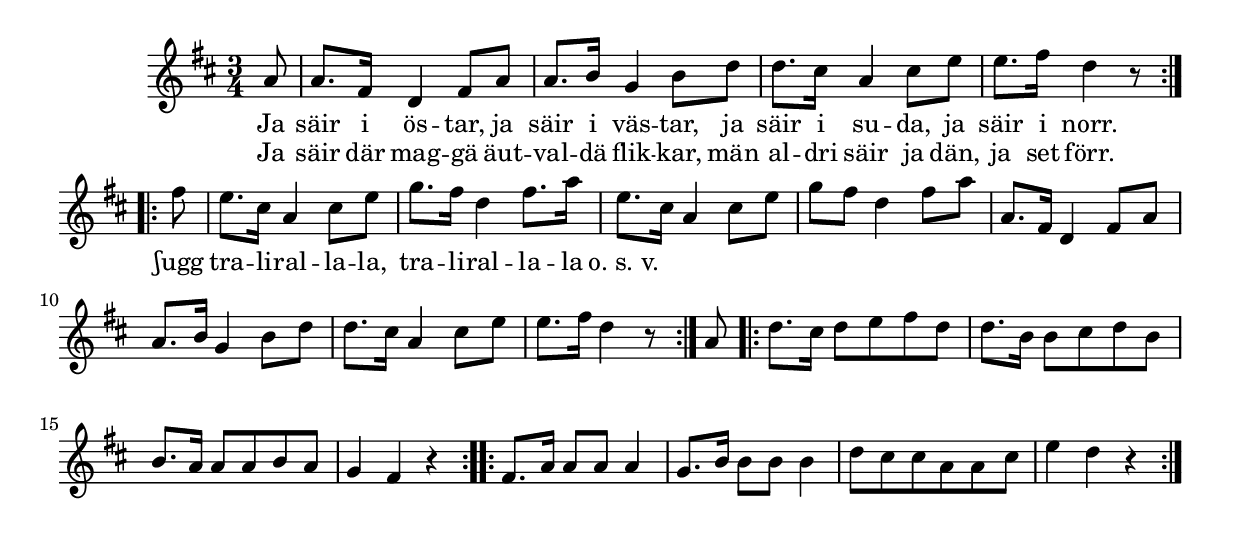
{
\time 3/4
\key d \major

\repeat volta 2 { 
 \partial 8
 a'8  | 
 a'8. fis'16 d'4 fis'8 a'  | 
 a'8. b'16 g'4 b'8 d''  | 
 d''8. cis''16 a'4 cis''8 e''  | 
 e''8. fis''16 d''4 r8
 } %( endrepeat )% 
   
\repeat volta 2 { 
 fis''  | 
 e''8. cis''16 a'4 cis''8 e''  | 
 g''8. fis''16 d''4 fis''8. a''16  | 
 e''8. cis''16 a'4 cis''8 e''  | 
 g'' fis'' d''4 fis''8 a''  | 
  a'8. fis'16 d'4 fis'8 a'  | 
 a'8. b'16 g'4 b'8 d''  | 
 d''8. cis''16 a'4 cis''8 e''  | 
 e''8. fis''16 d''4 r8
 } %( endrepeat )% 
 
 a' 
\repeat volta 2 { 
 d''8. cis''16 d''8 e'' fis'' d''  | 
 d''8. b'16 b'8 cis'' d'' b'  | 
 b'8. a'16 a'8 a' b' a'  | 
 g'4 fis' r  |
 } %( endrepeat )% 
 
\repeat volta 2 { 
 fis'8. a'16 a'8 a' a'4  | 
 g'8. b'16 b'8 b' b'4  | 
 d''8 cis'' cis'' a' a' cis''  | 
 e''4 d'' r
 } %( endrepeat )%
}
 \addlyrics {
     Ja säir i ös -- tar, ja säir i väs -- tar, ja säir i su -- da, ja säir i norr.
     ʃugg tra -- li -- ral -- la -- la, tra -- li -- ral -- la -- la "o. s. v."
}
\addlyrics {
    Ja säir där mag -- gä äut -- val -- dä flik -- kar, män al -- dri säir ja dän, ja set förr.
}
